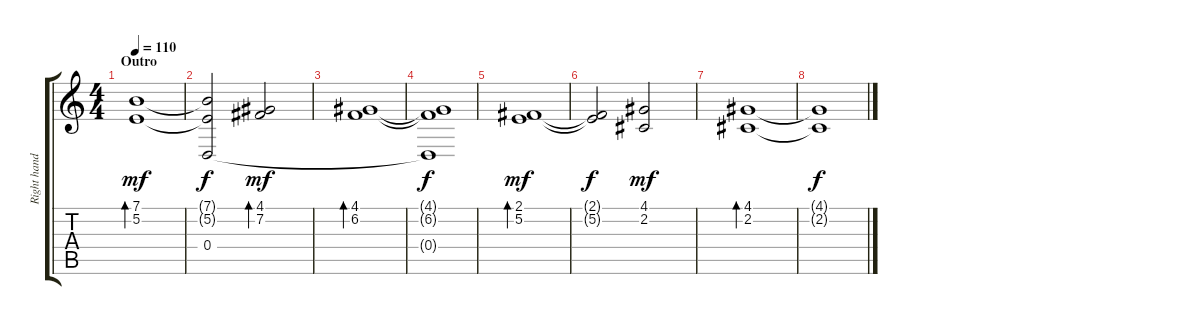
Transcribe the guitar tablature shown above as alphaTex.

\track ("Right hand piano" "Right hand") {instrument brightacousticpiano}
\staff {score tabs}
\tuning (E4 B3 G3 D3 A2 E2) {hide}
\ts (4 4)
\section ("" "Outro")
\tempo 110
\clef g2
\ks c
(7.1 5.2).1{bd 120 dy mf} |
(7.1{t} 5.2{t} 0.4).2{dy f} (4.1 7.2).2{bd 120 dy mf} |
(4.1 6.2).1{bd 240} |
(4.1{t} 6.2{t} 0.4{t}).1{dy f} |
(2.1 5.2).1{bd 120 dy mf} |
(2.1{t} 5.2{t}).2{dy f} (4.1 2.2).2{dy mf} |
(4.1 2.2).1{bd 120} |
(4.1{t} 2.2{t}).1{dy f}
